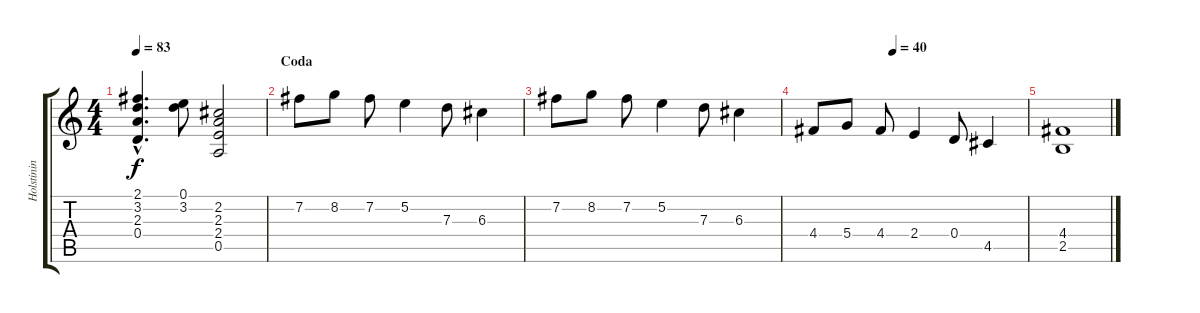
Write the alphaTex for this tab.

\track ("Holstinin" "Holstinin") {instrument distortionguitar}
\staff {score tabs}
\tuning (E4 B3 G3 D3 A2 E2) {hide}
\ts (4 4)
\tempo 83
\clef g2
\ks c
(2.1{hac} 3.2{hac} 2.3{hac} 0.4{hac}).4{d dy f} (0.1 3.2).8 (2.2 2.3 2.4 0.5).2 |
\section ("" "Coda")
7.2.8 8.2.8 7.2.8 5.2.4 7.3.8 6.3.4 |
7.2.8 8.2.8 7.2.8 5.2.4 7.3.8 6.3.4 |
\tempo (40 0.375)
4.4.8 5.4.8 4.4.8 2.4.4 0.4.8 4.5.4 |
(4.4 2.5).1
